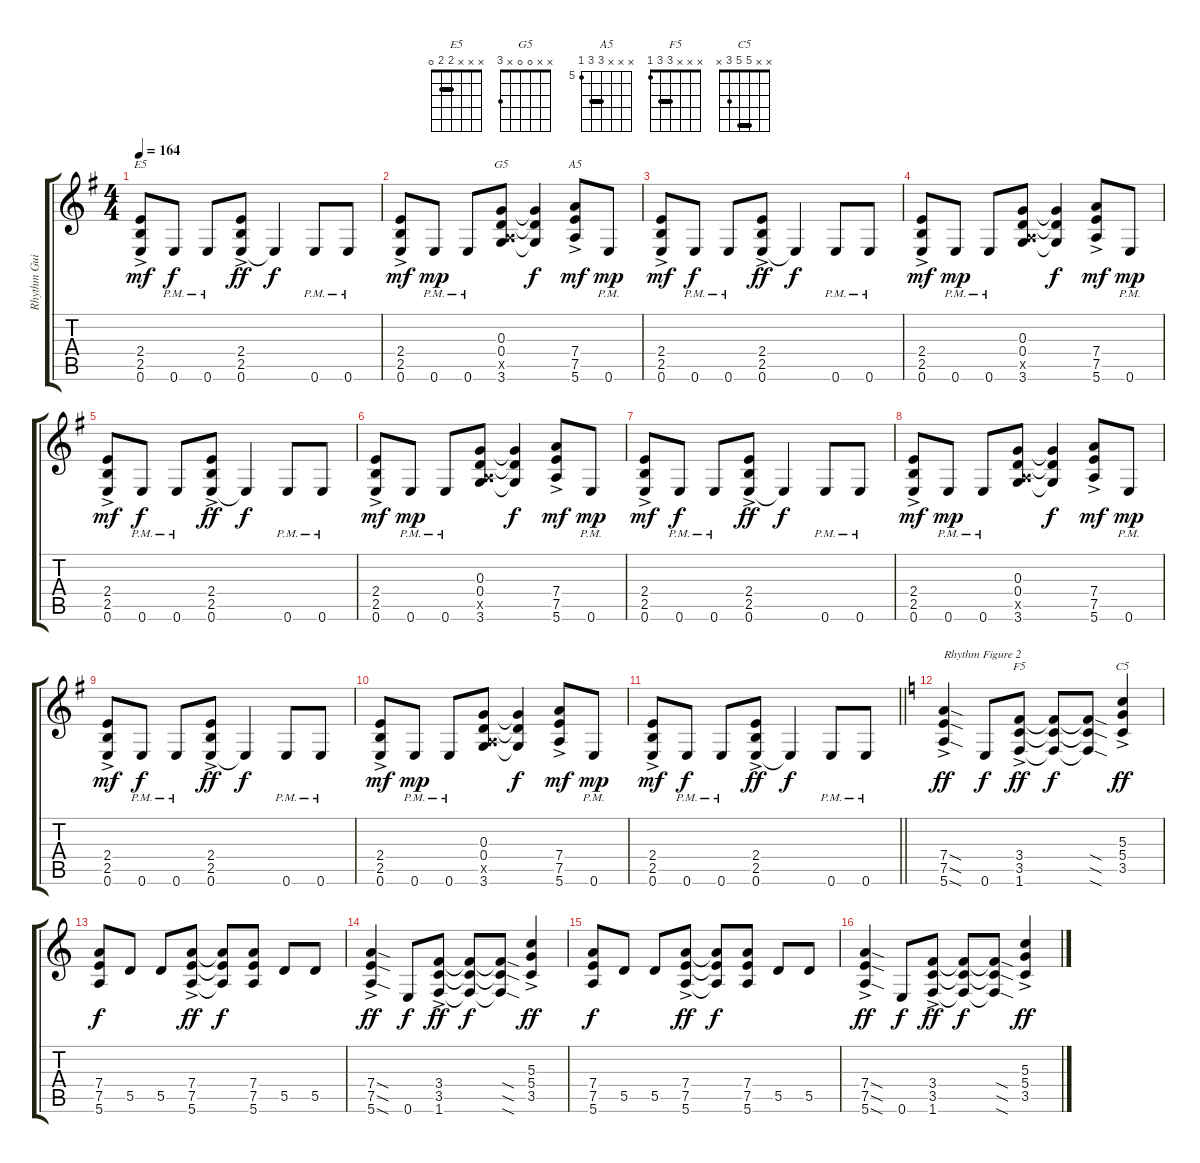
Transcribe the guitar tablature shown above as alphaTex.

\track ("Rhythm Guitar" "Rhythm Gui") {instrument overdrivenguitar}
\staff {score tabs}
\tuning (E4 B3 G3 D3 A2 E2) {hide}
\chord ("E5" x x x 2 2 0) {barre 2}
\chord ("G5" x x 0 0 x 3)
\chord ("A5" x x x 7 7 5) {firstfret 5 barre 7}
\chord ("F5" x x x 3 3 1) {barre 3}
\chord ("C5" x x 5 5 3 x) {barre 5}
\ts (4 4)
\tempo 164
\clef g2
\ks g
(2.4{ac} 2.5{ac} 0.6{ac}).8{ch "E5" dy mf} 0.6{pm}.8{dy f} 0.6{pm}.8 (2.4{ac} 2.5{ac} 0.6{ac}).8{dy ff} 0.6{t}.4{dy f} 0.6{pm}.8 0.6{pm}.8 |
(2.4{ac} 2.5{ac} 0.6{ac}).8{dy mf} 0.6{pm}.8{dy mp} 0.6{pm}.8 (0.3 0.4 0.5{x} 3.6).8{ch "G5"} (0.3{t} 0.4{t} 3.6{t}).4{dy f} (7.4{ac} 7.5{ac} 5.6{ac}).8{ch "A5" dy mf} 0.6{pm}.8{dy mp} |
(2.4{ac} 2.5{ac} 0.6{ac}).8{dy mf} 0.6{pm}.8{dy f} 0.6{pm}.8 (2.4{ac} 2.5{ac} 0.6{ac}).8{dy ff} 0.6{t}.4{dy f} 0.6{pm}.8 0.6{pm}.8 |
(2.4{ac} 2.5{ac} 0.6{ac}).8{dy mf} 0.6{pm}.8{dy mp} 0.6{pm}.8 (0.3 0.4 0.5{x} 3.6).8 (0.3{t} 0.4{t} 3.6{t}).4{dy f} (7.4{ac} 7.5{ac} 5.6{ac}).8{dy mf} 0.6{pm}.8{dy mp} |
(2.4{ac} 2.5{ac} 0.6{ac}).8{dy mf} 0.6{pm}.8{dy f} 0.6{pm}.8 (2.4{ac} 2.5{ac} 0.6{ac}).8{dy ff} 0.6{t}.4{dy f} 0.6{pm}.8 0.6{pm}.8 |
(2.4{ac} 2.5{ac} 0.6{ac}).8{dy mf} 0.6{pm}.8{dy mp} 0.6{pm}.8 (0.3 0.4 0.5{x} 3.6).8 (0.3{t} 0.4{t} 3.6{t}).4{dy f} (7.4{ac} 7.5{ac} 5.6{ac}).8{dy mf} 0.6{pm}.8{dy mp} |
(2.4{ac} 2.5{ac} 0.6{ac}).8{dy mf} 0.6{pm}.8{dy f} 0.6{pm}.8 (2.4{ac} 2.5{ac} 0.6{ac}).8{dy ff} 0.6{t}.4{dy f} 0.6{pm}.8 0.6{pm}.8 |
(2.4{ac} 2.5{ac} 0.6{ac}).8{dy mf} 0.6{pm}.8{dy mp} 0.6{pm}.8 (0.3 0.4 0.5{x} 3.6).8 (0.3{t} 0.4{t} 3.6{t}).4{dy f} (7.4{ac} 7.5{ac} 5.6{ac}).8{dy mf} 0.6{pm}.8{dy mp} |
(2.4{ac} 2.5{ac} 0.6{ac}).8{dy mf} 0.6{pm}.8{dy f} 0.6{pm}.8 (2.4{ac} 2.5{ac} 0.6{ac}).8{dy ff} 0.6{t}.4{dy f} 0.6{pm}.8 0.6{pm}.8 |
(2.4{ac} 2.5{ac} 0.6{ac}).8{dy mf} 0.6{pm}.8{dy mp} 0.6{pm}.8 (0.3 0.4 0.5{x} 3.6).8 (0.3{t} 0.4{t} 3.6{t}).4{dy f} (7.4{ac} 7.5{ac} 5.6{ac}).8{dy mf} 0.6{pm}.8{dy mp} |
\barLineRight lightlight
(2.4{ac} 2.5{ac} 0.6{ac}).8{dy mf} 0.6{pm}.8{dy f} 0.6{pm}.8 (2.4{ac} 2.5{ac} 0.6{ac}).8{dy ff} 0.6{t}.4{dy f} 0.6{pm}.8 0.6{pm}.8 |
\ks c
(7.4{sod ac} 7.5{sod ac} 5.6{sod ac}).4{txt "Rhythm Figure 2" dy ff} 0.6.8{dy f} (3.4{ac} 3.5{ac} 1.6{ac}).8{ch "F5" dy ff} (3.4{t} 3.5{t} 1.6{t}).8{dy f} (3.4{sod t} 3.5{sod t} 1.6{sod t}).8 (5.3{ac} 5.4{ac} 3.5{ac}).4{ch "C5" dy ff} |
(7.4 7.5 5.6).8{dy f} 5.5.8 5.5.8 (7.4{ac} 7.5{ac} 5.6{ac}).8{dy ff} (7.4{t} 7.5{t} 5.6{t}).8{dy f} (7.4 7.5 5.6).8 5.5.8 5.5.8 |
(7.4{sod ac} 7.5{sod ac} 5.6{sod ac}).4{dy ff} 0.6.8{dy f} (3.4{ac} 3.5{ac} 1.6{ac}).8{dy ff} (3.4{t} 3.5{t} 1.6{t}).8{dy f} (3.4{sod t} 3.5{sod t} 1.6{sod t}).8 (5.3{ac} 5.4{ac} 3.5{ac}).4{dy ff} |
(7.4 7.5 5.6).8{dy f} 5.5.8 5.5.8 (7.4{ac} 7.5{ac} 5.6{ac}).8{dy ff} (7.4{t} 7.5{t} 5.6{t}).8{dy f} (7.4 7.5 5.6).8 5.5.8 5.5.8 |
(7.4{sod ac} 7.5{sod ac} 5.6{sod ac}).4{dy ff} 0.6.8{dy f} (3.4{ac} 3.5{ac} 1.6{ac}).8{dy ff} (3.4{t} 3.5{t} 1.6{t}).8{dy f} (3.4{sod t} 3.5{sod t} 1.6{sod t}).8 (5.3{ac} 5.4{ac} 3.5{ac}).4{dy ff}
